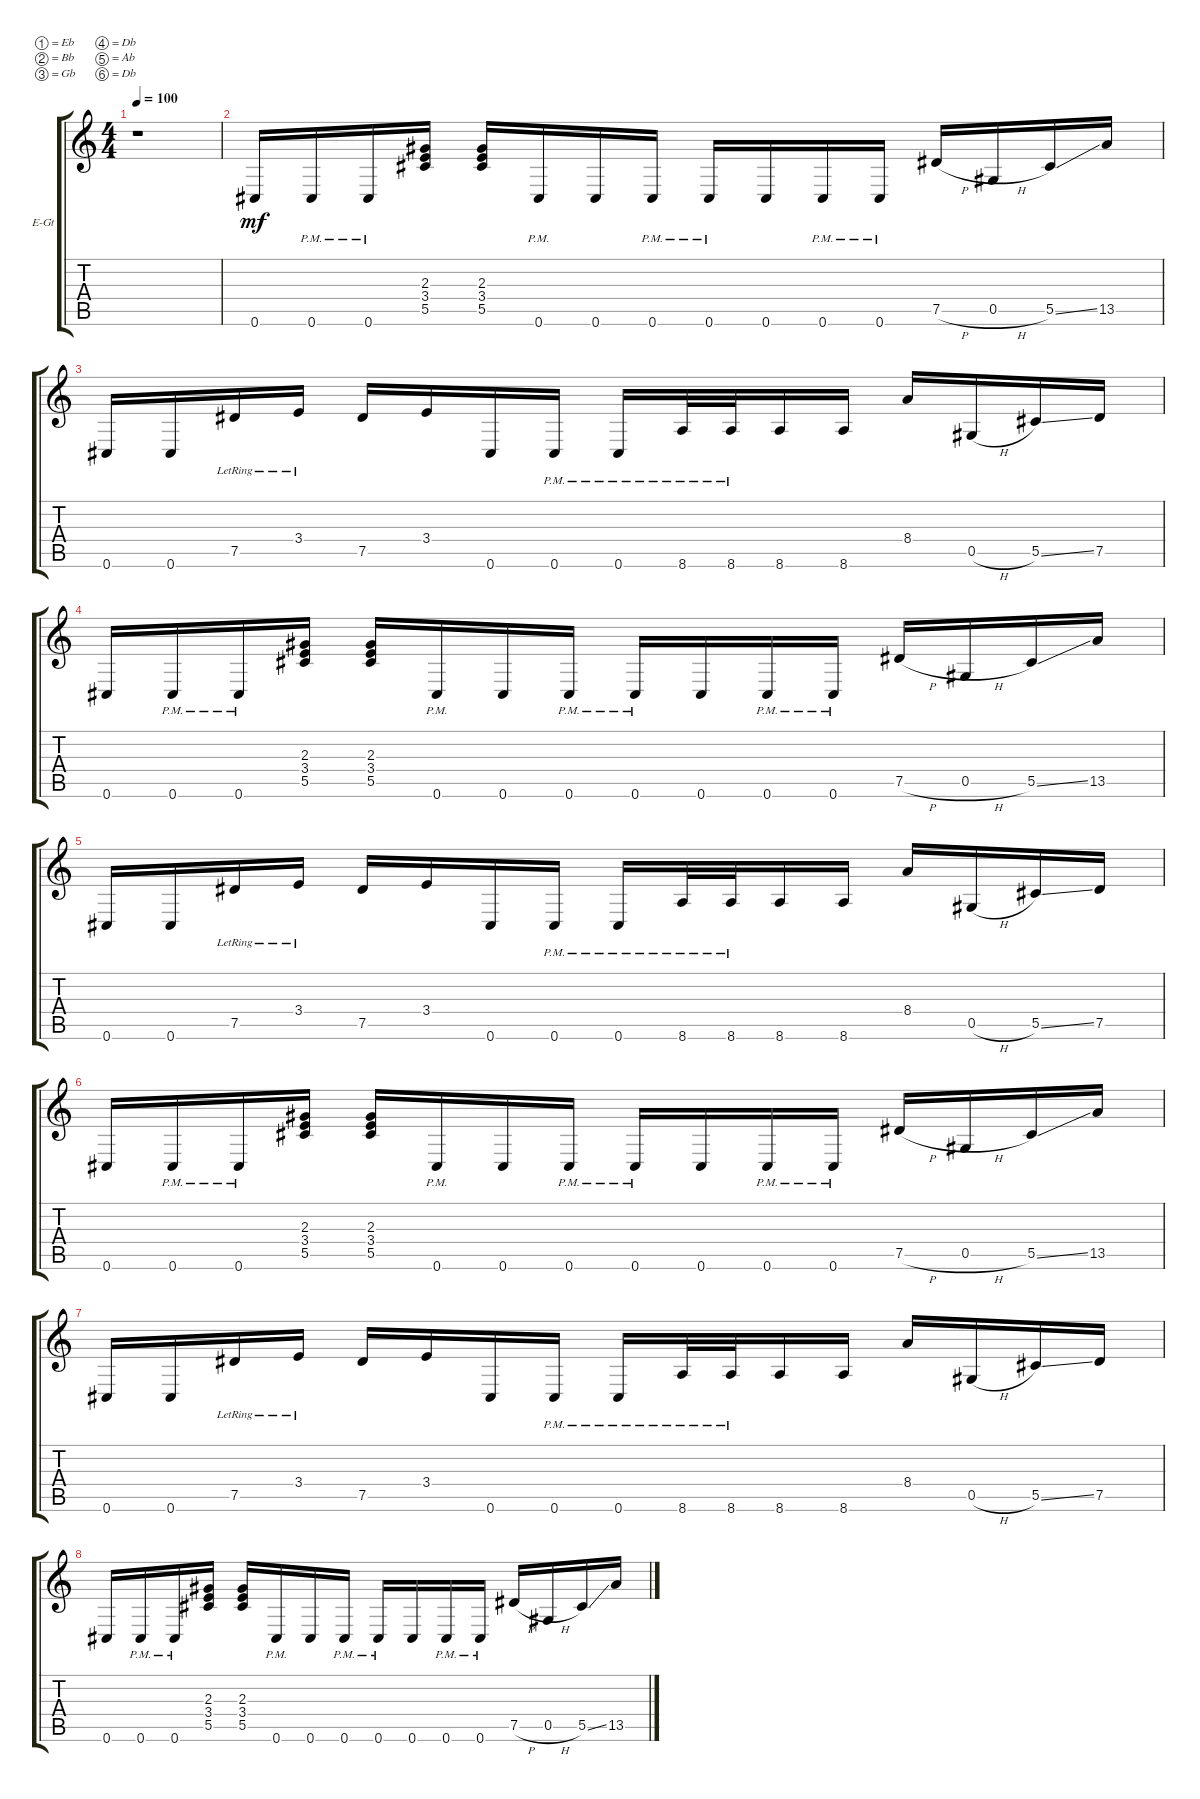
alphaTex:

\defaultSystemsLayout 4
\bracketExtendMode groupsimilarinstruments
\firstSystemTrackNameOrientation horizontal
\otherSystemsTrackNameOrientation horizontal
\track ("Electric Guitar" "E-Gt") {instrument distortionguitar}
\staff {score tabs}
\tuning (Eb4 Bb3 Gb3 Db3 Ab2 Db2)
\ts (4 4)
\tempo 100
\clef g2
\ks c
r.1{dy mf instrument distortionguitar} |
0.6.16 0.6{pm}.16 0.6{pm}.16 (5.5 3.4 2.3).16 (3.4 2.3 5.5).16 0.6{pm}.16 0.6.16 0.6{pm}.16 0.6{pm}.16 0.6.16 0.6{pm}.16 0.6{pm}.16 7.5{h}.16 0.5{h}.16 5.5{ss}.16 13.5.16 |
0.6.16 0.6.16 7.5{lr}.16 3.4{lr}.16 7.5.16 3.4.16 0.6.16 0.6{pm}.16 0.6{pm}.16 8.6{pm}.32 8.6{pm}.32 8.6.16 8.6.16 8.4.16 0.5{h}.16 5.5{ss}.16 7.5.16 |
0.6.16 0.6{pm}.16 0.6{pm}.16 (5.5 3.4 2.3).16 (3.4 2.3 5.5).16 0.6{pm}.16 0.6.16 0.6{pm}.16 0.6{pm}.16 0.6.16 0.6{pm}.16 0.6{pm}.16 7.5{h}.16 0.5{h}.16 5.5{ss}.16 13.5.16 |
0.6.16 0.6.16 7.5{lr}.16 3.4{lr}.16 7.5.16 3.4.16 0.6.16 0.6{pm}.16 0.6{pm}.16 8.6{pm}.32 8.6{pm}.32 8.6.16 8.6.16 8.4.16 0.5{h}.16 5.5{ss}.16 7.5.16 |
0.6.16 0.6{pm}.16 0.6{pm}.16 (5.5 3.4 2.3).16 (3.4 2.3 5.5).16 0.6{pm}.16 0.6.16 0.6{pm}.16 0.6{pm}.16 0.6.16 0.6{pm}.16 0.6{pm}.16 7.5{h}.16 0.5{h}.16 5.5{ss}.16 13.5.16 |
0.6.16 0.6.16 7.5{lr}.16 3.4{lr}.16 7.5.16 3.4.16 0.6.16 0.6{pm}.16 0.6{pm}.16 8.6{pm}.32 8.6{pm}.32 8.6.16 8.6.16 8.4.16 0.5{h}.16 5.5{ss}.16 7.5.16 |
0.6.16 0.6{pm}.16 0.6{pm}.16 (5.5 3.4 2.3).16 (3.4 2.3 5.5).16 0.6{pm}.16 0.6.16 0.6{pm}.16 0.6{pm}.16 0.6.16 0.6{pm}.16 0.6{pm}.16 7.5{h}.16 0.5{h}.16 5.5{ss}.16 13.5.16
